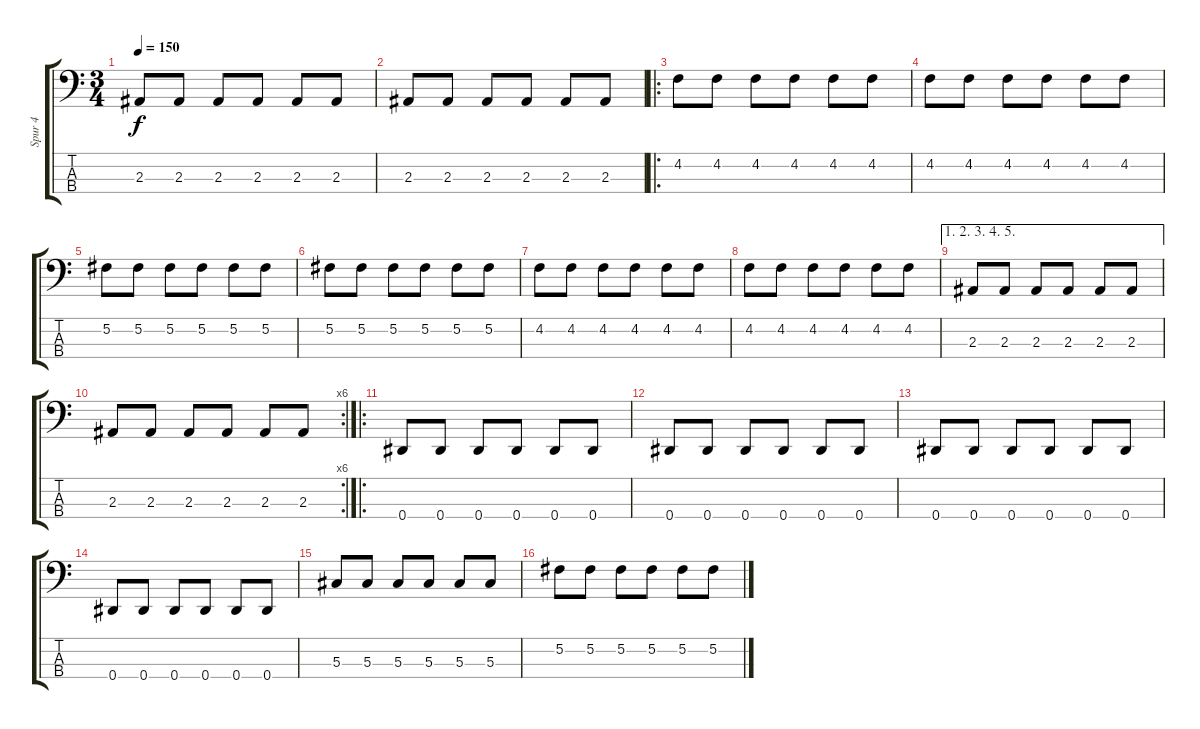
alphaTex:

\track ("Spur 4" "Spur 4") {instrument electricbassfinger}
\staff {score tabs}
\tuning (Gb2 Db2 Ab1 Eb1) {hide}
\ts (3 4)
\tempo 150
\clef f4
\ks c
2.3.8{dy f} 2.3.8 2.3.8 2.3.8 2.3.8 2.3.8 |
2.3.8 2.3.8 2.3.8 2.3.8 2.3.8 2.3.8 |
\ro
4.2.8 4.2.8 4.2.8 4.2.8 4.2.8 4.2.8 |
4.2.8 4.2.8 4.2.8 4.2.8 4.2.8 4.2.8 |
5.2.8 5.2.8 5.2.8 5.2.8 5.2.8 5.2.8 |
5.2.8 5.2.8 5.2.8 5.2.8 5.2.8 5.2.8 |
4.2.8 4.2.8 4.2.8 4.2.8 4.2.8 4.2.8 |
4.2.8 4.2.8 4.2.8 4.2.8 4.2.8 4.2.8 |
\ae (1 2 3 4 5)
2.3.8 2.3.8 2.3.8 2.3.8 2.3.8 2.3.8 |
\rc 6
2.3.8 2.3.8 2.3.8 2.3.8 2.3.8 2.3.8 |
\ro
0.4.8 0.4.8 0.4.8 0.4.8 0.4.8 0.4.8 |
0.4.8 0.4.8 0.4.8 0.4.8 0.4.8 0.4.8 |
0.4.8 0.4.8 0.4.8 0.4.8 0.4.8 0.4.8 |
0.4.8 0.4.8 0.4.8 0.4.8 0.4.8 0.4.8 |
5.3.8 5.3.8 5.3.8 5.3.8 5.3.8 5.3.8 |
5.2.8 5.2.8 5.2.8 5.2.8 5.2.8 5.2.8
